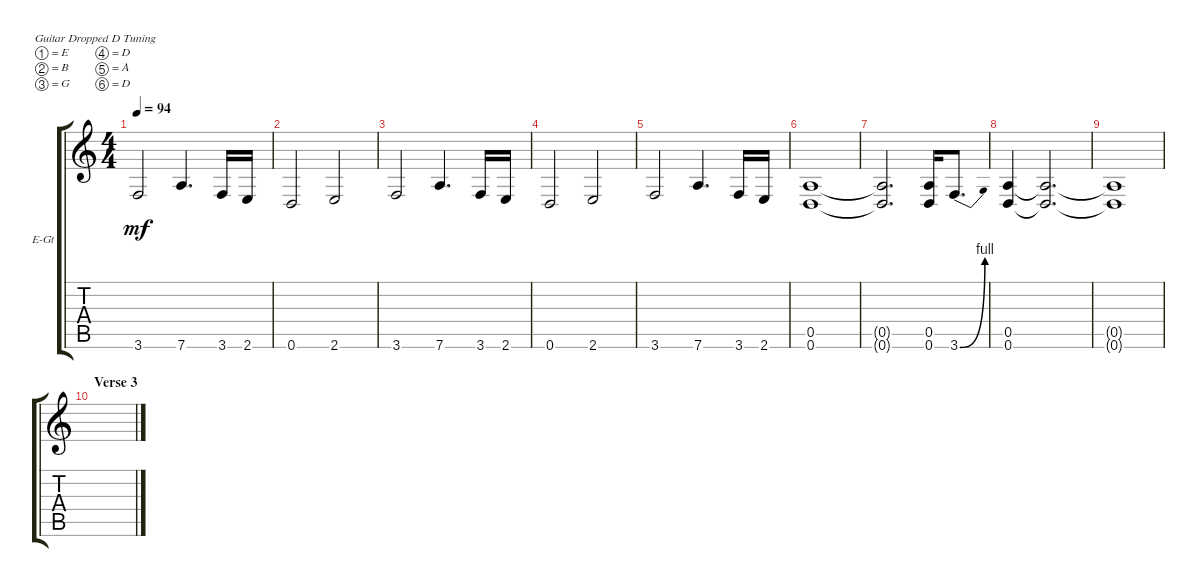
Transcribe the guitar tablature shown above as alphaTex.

\defaultSystemsLayout 4
\bracketExtendMode groupsimilarinstruments
\firstSystemTrackNameOrientation horizontal
\otherSystemsTrackNameOrientation horizontal
\track ("Guitar 3" "E-Gt") {instrument distortionguitar}
\staff {score tabs}
\tuning (E4 B3 G3 D3 A2 D2)
\ts (4 4)
\tempo 94
\clef g2
\ks c
3.6.2{dy mf} 7.6.4{d} 3.6.16 2.6.16 |
0.6.2 2.6.2 |
3.6.2 7.6.4{d} 3.6.16 2.6.16 |
0.6.2 2.6.2 |
3.6.2 7.6.4{d} 3.6.16 2.6.16 |
(0.6 0.5).1 |
(0.6{t} 0.5{t}).2{d} (0.6 0.5).16 3.6{be (bend 0 0 60 4)}.8{d} |
(0.6 0.5).4 (0.6{t} 0.5{t}).2{d} |
(0.6{t} 0.5{t}).1 |
\section ("" "Verse 3")
